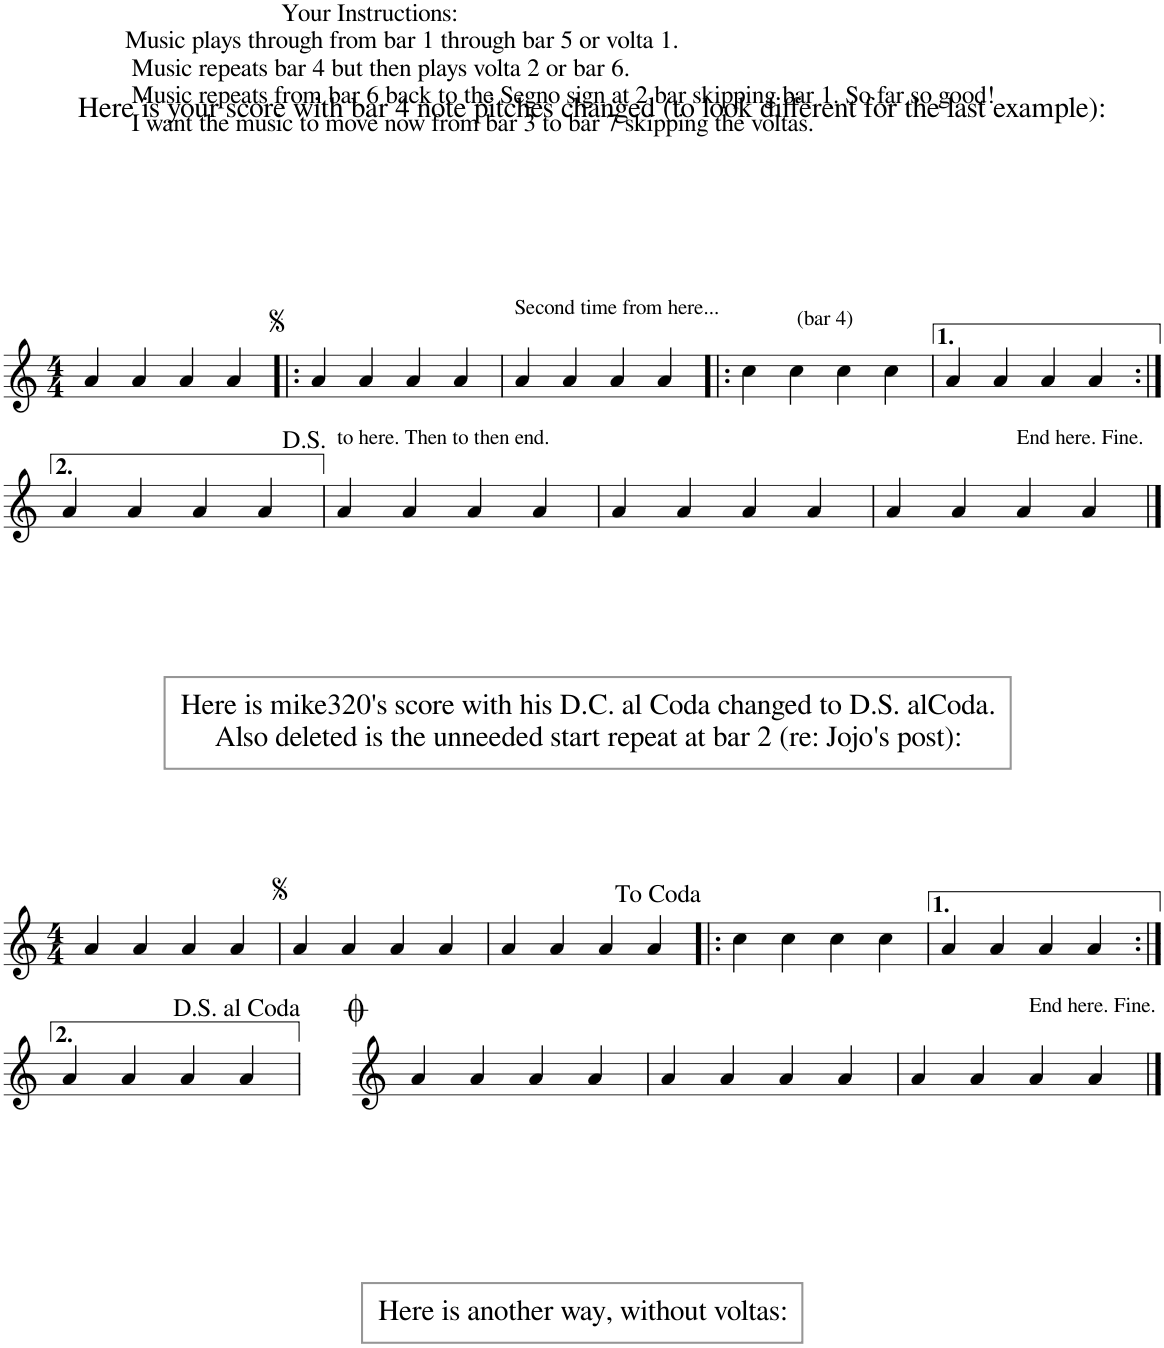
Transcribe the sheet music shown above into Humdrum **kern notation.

**kern
*part1
*staff1
*I"Piano
*I'Pno.
*clefG2
*k[]
*M4/4
=1
4a/
4a/
4a/
4a/
=2!|:
4a/
4a/
4a/
4a/
=3
!LO:TX:a:t=Second time from here...
4a/
4a/
4a/
4a/
=4!|:
4cc\
!LO:TX:a:t=(bar 4)
4cc\
4cc\
4cc\
=5
4a/
4a/
4a/
4a/
!!LO:LB:g=z
=6:|!
4a/
4a/
4a/
4a/
=7
!LO:TX:a:t=to here. Then to then end.
4a/
4a/
4a/
4a/
=8
4a/
4a/
4a/
4a/
=9
4a/
4a/
!LO:TX:a:t=End here. Fine.
4a/
4a/
!!LO:LB:g=z
==1
*M4/4
4a/
4a/
4a/
4a/
=2
4a/
4a/
4a/
4a/
=3
4a/
4a/
4a/
4a/
=4!|:
4cc\
4cc\
4cc\
4cc\
=5
4a/
4a/
4a/
4a/
!!LO:LB:g=z
=6:|!
4a/
4a/
4a/
4a/
=7
4a/
4a/
4a/
4a/
=8
4a/
4a/
4a/
4a/
=9
4a/
4a/
!LO:TX:a:t=End here. Fine.
4a/
4a/
==
*-
